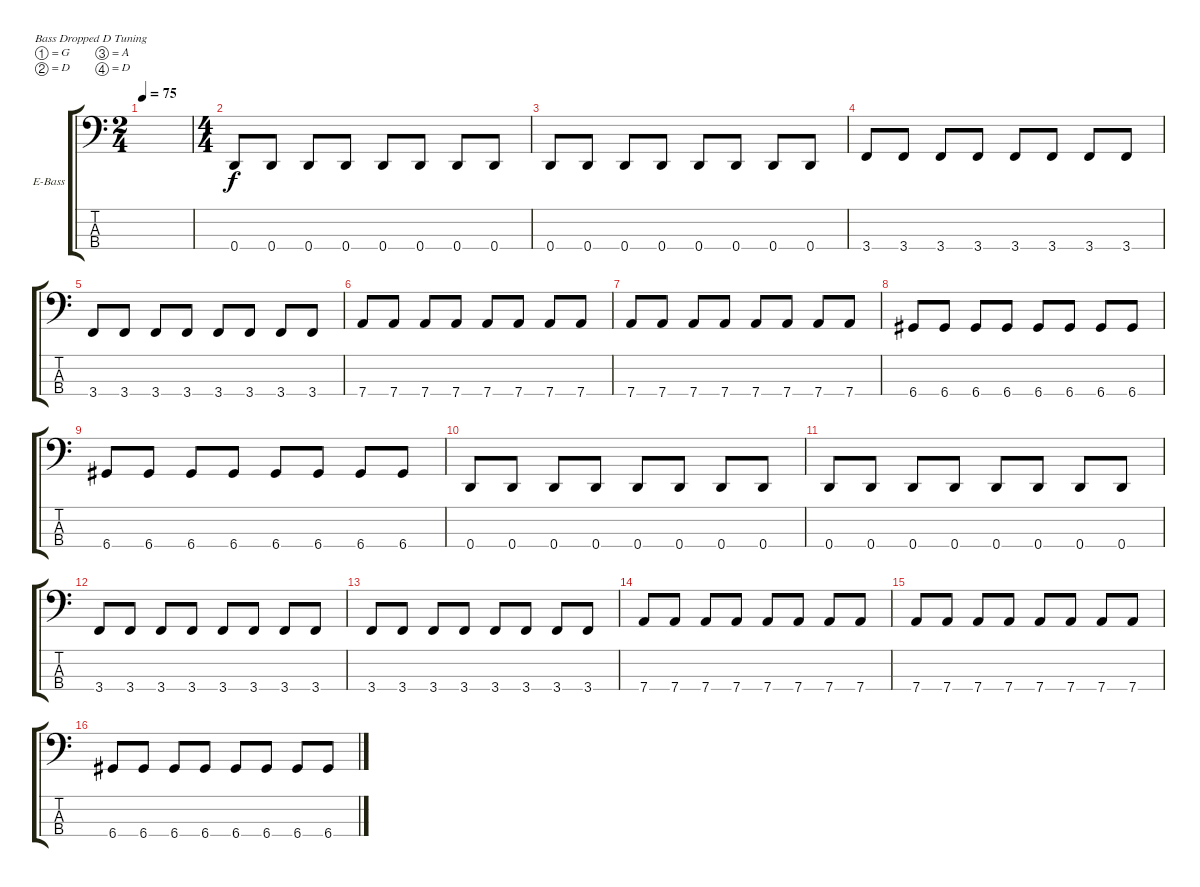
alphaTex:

\defaultSystemsLayout 4
\bracketExtendMode groupsimilarinstruments
\firstSystemTrackNameOrientation horizontal
\otherSystemsTrackNameOrientation horizontal
\track ("Electric Bass" "E-Bass") {instrument electricbassfinger}
\staff {score tabs}
\tuning (G2 D2 A1 D1)
\ts (2 4)
\tempo 75
\clef f4
\ks c
|
\ts (4 4)
0.4.8 0.4.8 0.4.8 0.4.8 0.4.8 0.4.8 0.4.8 0.4.8 |
0.4.8 0.4.8 0.4.8 0.4.8 0.4.8 0.4.8 0.4.8 0.4.8 |
3.4.8 3.4.8 3.4.8 3.4.8 3.4.8 3.4.8 3.4.8 3.4.8 |
3.4.8 3.4.8 3.4.8 3.4.8 3.4.8 3.4.8 3.4.8 3.4.8 |
7.4.8 7.4.8 7.4.8 7.4.8 7.4.8 7.4.8 7.4.8 7.4.8 |
7.4.8 7.4.8 7.4.8 7.4.8 7.4.8 7.4.8 7.4.8 7.4.8 |
6.4.8 6.4.8 6.4.8 6.4.8 6.4.8 6.4.8 6.4.8 6.4.8 |
6.4.8 6.4.8 6.4.8 6.4.8 6.4.8 6.4.8 6.4.8 6.4.8 |
0.4.8 0.4.8 0.4.8 0.4.8 0.4.8 0.4.8 0.4.8 0.4.8 |
0.4.8 0.4.8 0.4.8 0.4.8 0.4.8 0.4.8 0.4.8 0.4.8 |
3.4.8 3.4.8 3.4.8 3.4.8 3.4.8 3.4.8 3.4.8 3.4.8 |
3.4.8 3.4.8 3.4.8 3.4.8 3.4.8 3.4.8 3.4.8 3.4.8 |
7.4.8 7.4.8 7.4.8 7.4.8 7.4.8 7.4.8 7.4.8 7.4.8 |
7.4.8 7.4.8 7.4.8 7.4.8 7.4.8 7.4.8 7.4.8 7.4.8 |
6.4.8 6.4.8 6.4.8 6.4.8 6.4.8 6.4.8 6.4.8 6.4.8
